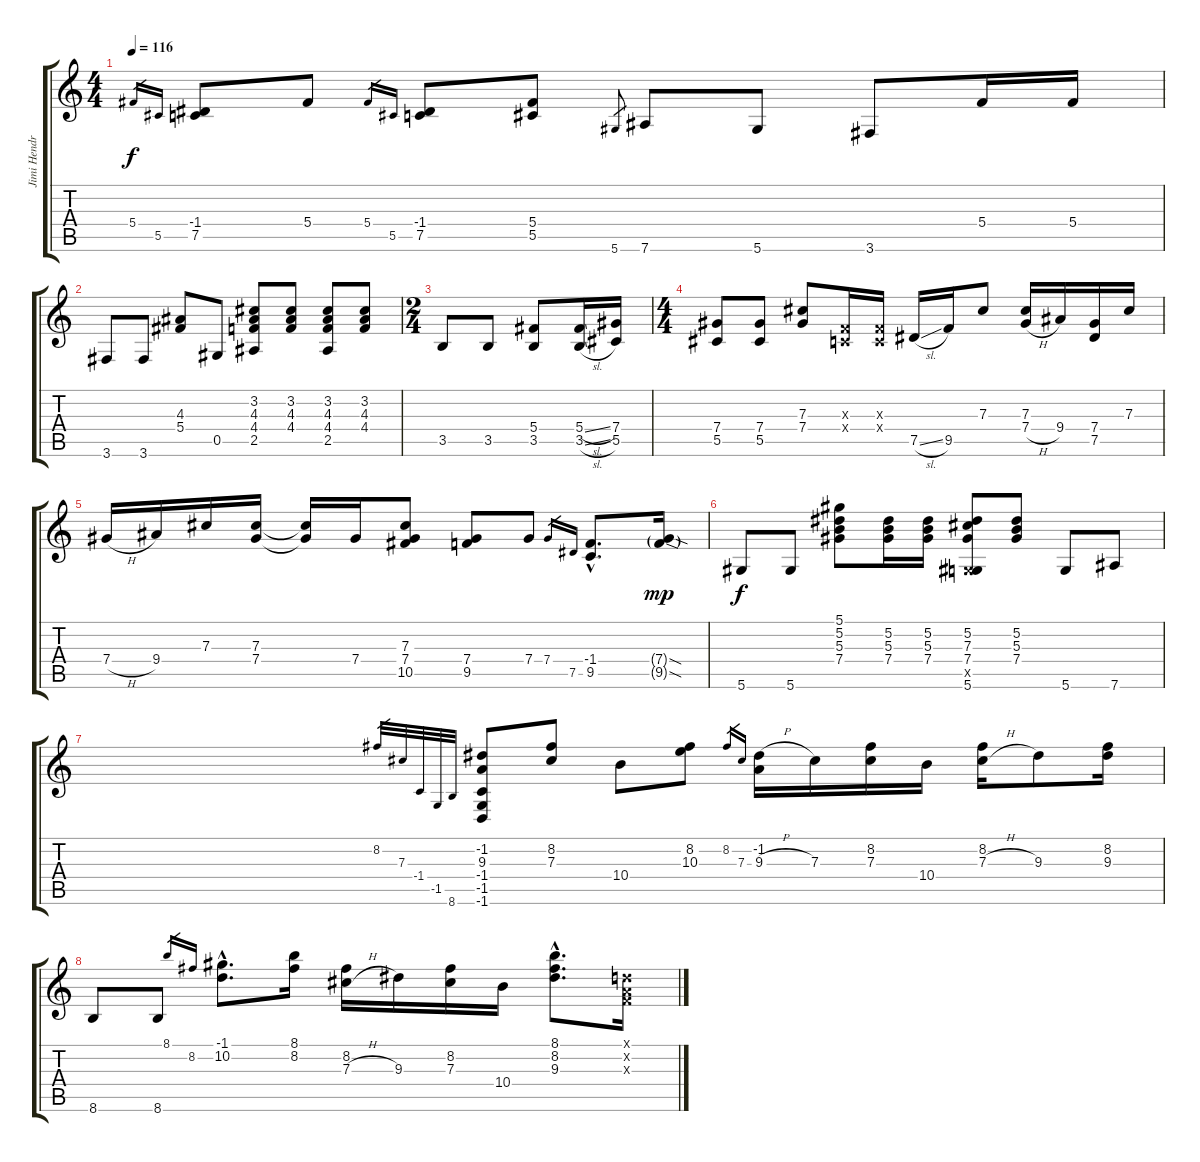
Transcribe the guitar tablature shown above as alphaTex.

\track ("Jimi Hendrix" "Jimi Hendr") {instrument distortionguitar}
\staff {score tabs}
\tuning (Eb4 Bb3 Gb3 Db3 Ab2 Eb2) {hide}
\ts (4 4)
\tempo 116
\clef g2
\ks c
5.4.16{gr dy f} 5.5.16{gr} (-1.4 7.5).8 5.4.8 5.4.16{gr} 5.5.16{gr} (-1.4 7.5).8 (5.4 5.5).8 5.6.8{gr} 7.6.8 5.6.8 3.6.8 5.4.16 5.4.16 |
3.6.8 3.6.8 (4.3 5.4).8 0.5.8 (3.2 4.3 4.4 2.5).8 (3.2 4.3 4.4).8 (3.2 4.3 4.4 2.5).8 (3.2 4.3 4.4).8 |
\ts (2 4)
3.5.8 3.5.8 (5.4 3.5).8 (5.4{sl} 3.5{sl}).16 (7.4 5.5).16 |
\ts (4 4)
(7.4 5.5).8 (7.4 5.5).8 (7.3 7.4).8 (-1.3{x} -1.4{x}).16 (-1.3{x} -1.4{x}).16 7.5{sl}.16 9.5.16 7.3.8 (7.3 7.4{h}).16 9.4.16 (7.4 7.5).16 7.3.16 |
7.4{h}.16 9.4.16 7.3.16 (7.3 7.4).16 (7.3{t} 7.4{t}).16 7.4.16 (7.3 7.4 10.5).8 (7.4 9.5).8 7.4.8 7.4.16{gr} 7.5.16{gr} (-1.4{hac} 9.5{hac}).8{d} (7.4{sod g} 9.5{sod g}).16{dy mp} |
5.6.8{dy f} 5.6.8 (5.1 5.2 5.3 7.4).8 (5.2 5.3 7.4).16 (5.2 5.3 7.4).16 (5.2 7.3 7.4 -1.5{x} 5.6).8 (5.2 5.3 7.4).8 5.6.8 7.6.8 |
8.2.32{gr} 7.3.32{gr} -1.4.32{gr} -1.5.32{gr} 8.6.32{gr} (-1.2 9.3 -1.4 -1.5 -1.6).8 (8.2 7.3).8 10.4.8 (8.2 10.3).8 8.2.16{gr} 7.3.16{gr} (-1.2 9.3{h}).16 7.3.16 (8.2 7.3).16 10.4.16 (8.2 7.3{h}).16 9.3.8 (8.2 9.3).16 |
8.6.8 8.6.8 8.1.16{gr} 8.2.16{gr} (-1.1{hac} 10.2{hac}).8{d} (8.1 8.2).16 (8.2 7.3{h}).16 9.3.16 (8.2 7.3).16 10.4.16 (8.1{hac} 8.2{hac} 9.3{hac}).8{d} (-1.1{x} -1.2{x} -1.3{x}).16
